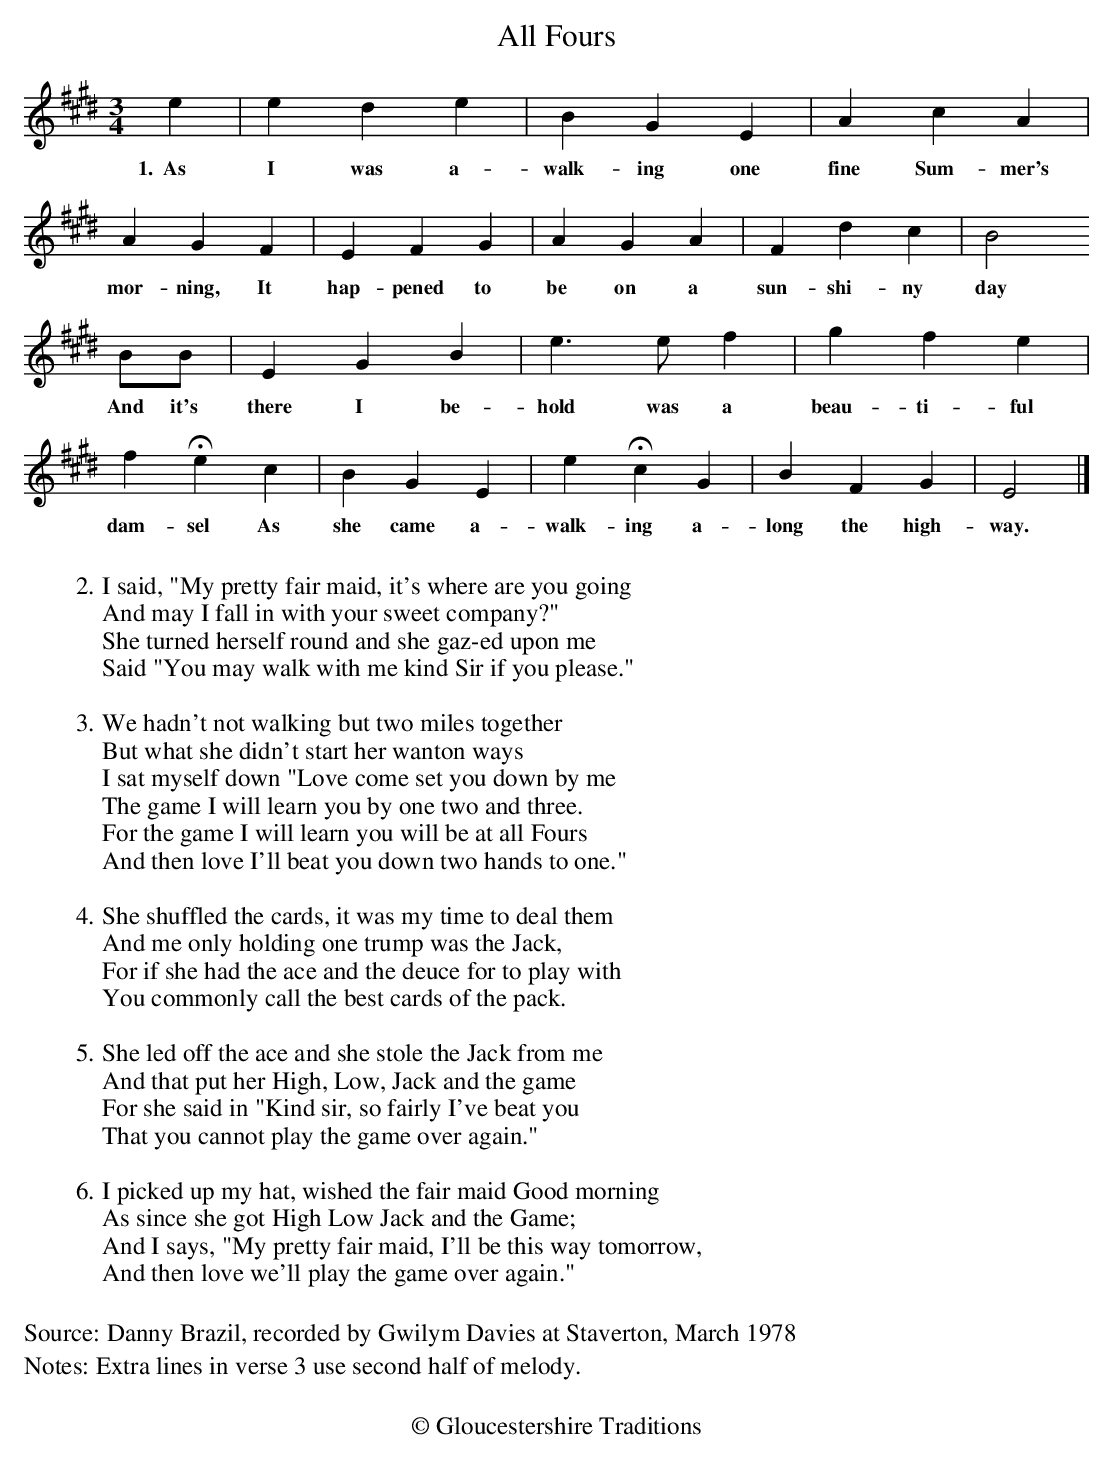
X:1
T:All Fours
M:3/4
L:1/4
K:Emaj
e | ede | BGE | AcA | AGF | EFG | AGA | Fdc | B2
w:1.~~As I was a-walk-ing one fine Sum-mer's mor-ning, It hap-pened to be on a sun-shi-ny day
B/B/ | EGB | e3/2e/f | gfe | fHec | BGE | eHcG | BFG | E2|]
w:And it's there I be-hold was a beau-ti-ful dam-sel As she came a-walk-ing a-long the high-way.
W:
W:2.I said, "My pretty fair maid, it's where are you going
W:And may I fall in with your sweet company?"
W:She turned herself round and she gaz-ed upon me
W:Said "You may walk with me kind Sir if you please."
W:
W:3.We hadn't not walking but two miles together
W:But what she didn't start her wanton ways
W:I sat myself down "Love come set you down by me
W:The game I will learn you by one two and three.
W:For the game I will learn you will be at all Fours
W:And then love I'll beat you down two hands to one."
W:
W:4.She shuffled the cards, it was my time to deal them
W:And me only holding one trump was the Jack,
W:For if she had the ace and the deuce for to play with
W:You commonly call the best cards of the pack.
W:
W:5.She led off the ace and she stole the Jack from me
W:And that put her High, Low, Jack and the game
W:For she said in "Kind sir, so fairly I've beat you
W: That you cannot play the game over again."
W:
W:6.I picked up my hat, wished the fair maid Good morning
W:As since she got High Low Jack and the Game;
W:And I says, "My pretty fair maid, I'll be this way tomorrow,
W:And then love we'll play the game over again."
W:
